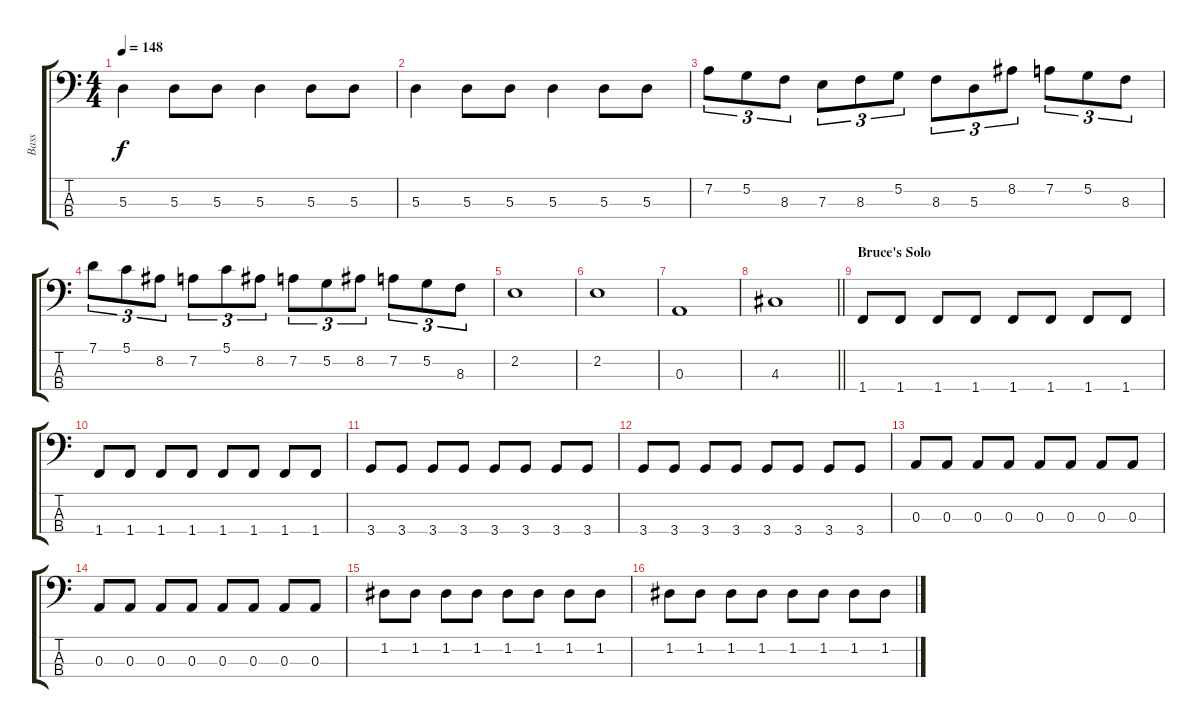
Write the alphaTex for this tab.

\track ("Bass" "Bass") {instrument electricbasspick}
\staff {score tabs}
\tuning (G2 D2 A1 E1) {hide}
\ts (4 4)
\tempo 148
\clef f4
\ks c
5.3.4{dy f} 5.3.8 5.3.8 5.3.4 5.3.8 5.3.8 |
5.3.4 5.3.8 5.3.8 5.3.4 5.3.8 5.3.8 |
7.2.8{tu (3 2)} 5.2.8{tu (3 2)} 8.3.8{tu (3 2)} 7.3.8{tu (3 2)} 8.3.8{tu (3 2)} 5.2.8{tu (3 2)} 8.3.8{tu (3 2)} 5.3.8{tu (3 2)} 8.2.8{tu (3 2)} 7.2.8{tu (3 2)} 5.2.8{tu (3 2)} 8.3.8{tu (3 2)} |
7.1.8{tu (3 2)} 5.1.8{tu (3 2)} 8.2.8{tu (3 2)} 7.2.8{tu (3 2)} 5.1.8{tu (3 2)} 8.2.8{tu (3 2)} 7.2.8{tu (3 2)} 5.2.8{tu (3 2)} 8.2.8{tu (3 2)} 7.2.8{tu (3 2)} 5.2.8{tu (3 2)} 8.3.8{tu (3 2)} |
2.2.1 |
2.2.1 |
0.3.1 |
\barLineRight lightlight
4.3.1 |
\section ("" "Bruce's Solo")
1.4.8 1.4.8 1.4.8 1.4.8 1.4.8 1.4.8 1.4.8 1.4.8 |
1.4.8 1.4.8 1.4.8 1.4.8 1.4.8 1.4.8 1.4.8 1.4.8 |
3.4.8 3.4.8 3.4.8 3.4.8 3.4.8 3.4.8 3.4.8 3.4.8 |
3.4.8 3.4.8 3.4.8 3.4.8 3.4.8 3.4.8 3.4.8 3.4.8 |
0.3.8 0.3.8 0.3.8 0.3.8 0.3.8 0.3.8 0.3.8 0.3.8 |
0.3.8 0.3.8 0.3.8 0.3.8 0.3.8 0.3.8 0.3.8 0.3.8 |
1.2.8 1.2.8 1.2.8 1.2.8 1.2.8 1.2.8 1.2.8 1.2.8 |
1.2.8 1.2.8 1.2.8 1.2.8 1.2.8 1.2.8 1.2.8 1.2.8
